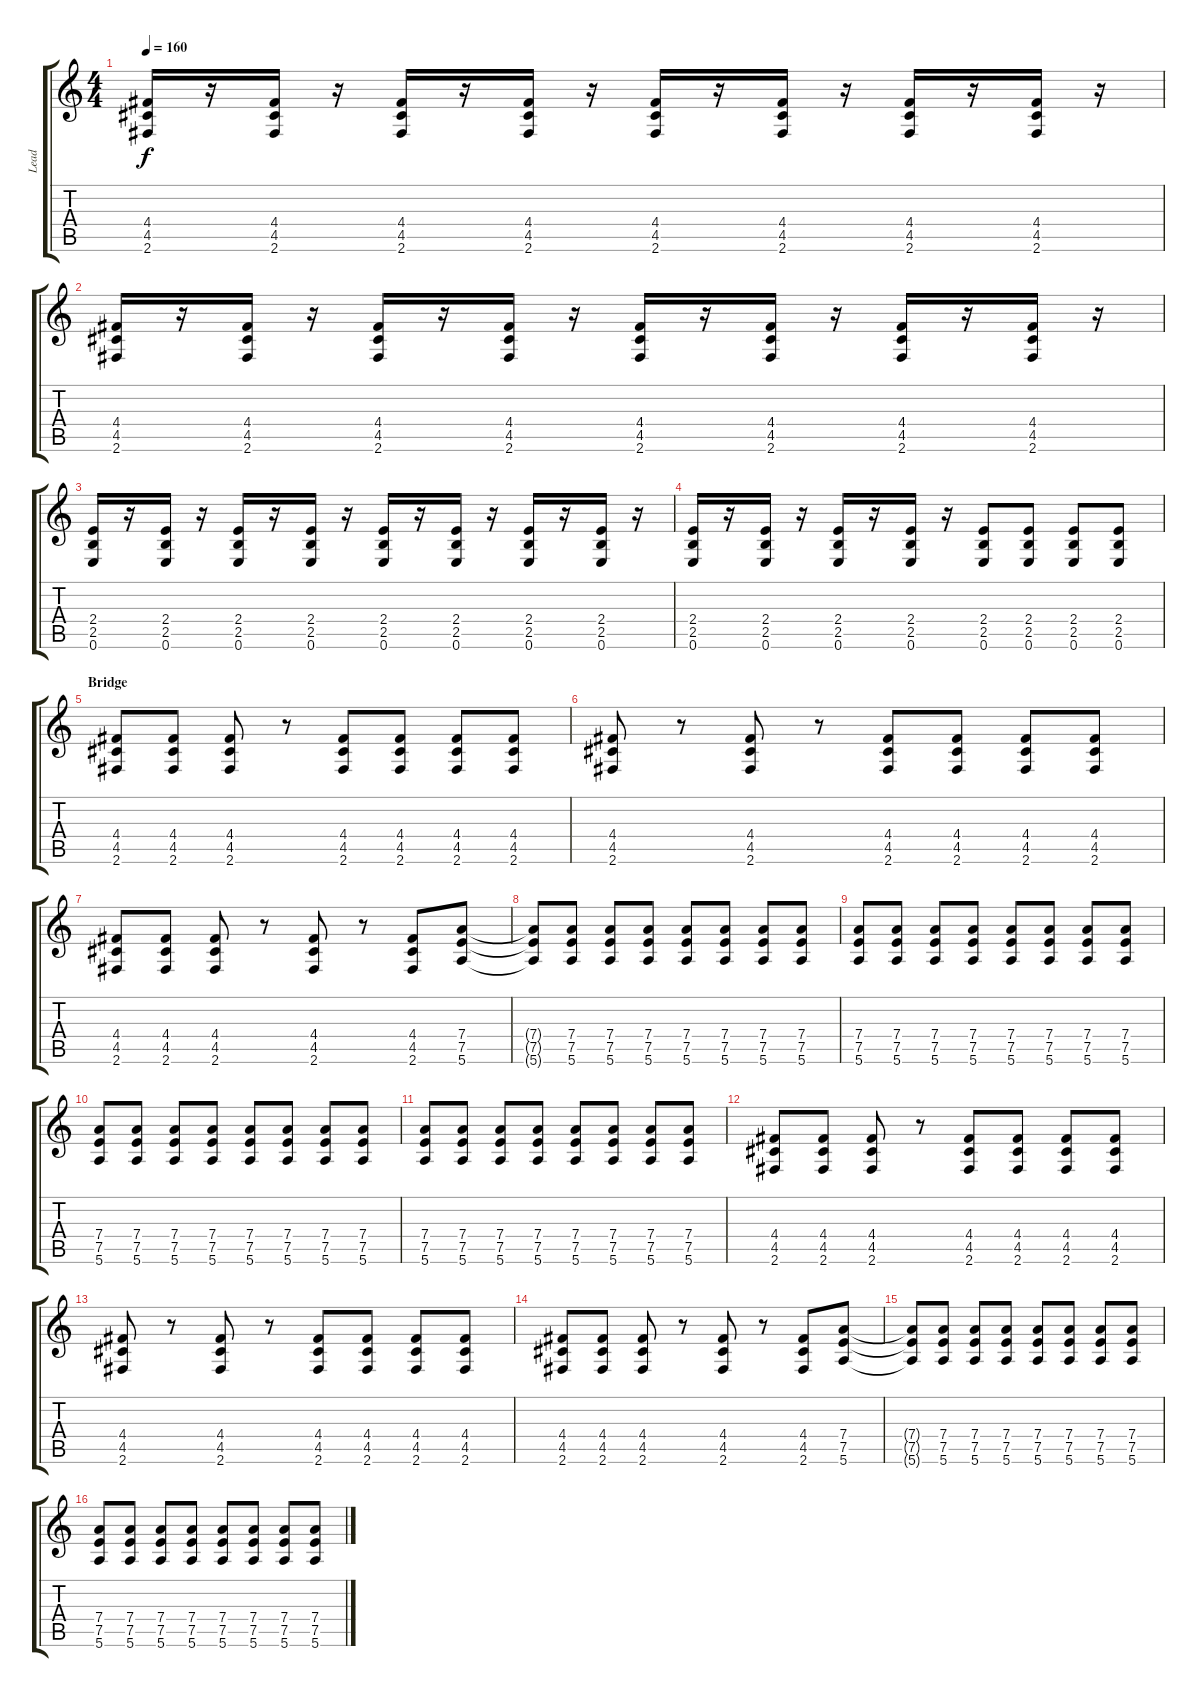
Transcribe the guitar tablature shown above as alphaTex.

\track ("Lead" "Lead") {instrument distortionguitar}
\staff {score tabs}
\tuning (E4 B3 G3 D3 A2 E2) {hide}
\ts (4 4)
\tempo 160
\clef g2
\ks c
(4.4 4.5 2.6).16{dy f} r.16 (4.4 4.5 2.6).16 r.16 (4.4 4.5 2.6).16 r.16 (4.4 4.5 2.6).16 r.16 (4.4 4.5 2.6).16 r.16 (4.4 4.5 2.6).16 r.16 (4.4 4.5 2.6).16 r.16 (4.4 4.5 2.6).16 r.16 |
(4.4 4.5 2.6).16 r.16 (4.4 4.5 2.6).16 r.16 (4.4 4.5 2.6).16 r.16 (4.4 4.5 2.6).16 r.16 (4.4 4.5 2.6).16 r.16 (4.4 4.5 2.6).16 r.16 (4.4 4.5 2.6).16 r.16 (4.4 4.5 2.6).16 r.16 |
(2.4 2.5 0.6).16 r.16 (2.4 2.5 0.6).16 r.16 (2.4 2.5 0.6).16 r.16 (2.4 2.5 0.6).16 r.16 (2.4 2.5 0.6).16 r.16 (2.4 2.5 0.6).16 r.16 (2.4 2.5 0.6).16 r.16 (2.4 2.5 0.6).16 r.16 |
(2.4 2.5 0.6).16 r.16 (2.4 2.5 0.6).16 r.16 (2.4 2.5 0.6).16 r.16 (2.4 2.5 0.6).16 r.16 (2.4 2.5 0.6).8 (2.4 2.5 0.6).8 (2.4 2.5 0.6).8 (2.4 2.5 0.6).8 |
\section ("" "Bridge")
(4.4 4.5 2.6).8 (4.4 4.5 2.6).8 (4.4 4.5 2.6).8 r.8 (4.4 4.5 2.6).8 (4.4 4.5 2.6).8 (4.4 4.5 2.6).8 (4.4 4.5 2.6).8 |
(4.4 4.5 2.6).8 r.8 (4.4 4.5 2.6).8 r.8 (4.4 4.5 2.6).8 (4.4 4.5 2.6).8 (4.4 4.5 2.6).8 (4.4 4.5 2.6).8 |
(4.4 4.5 2.6).8 (4.4 4.5 2.6).8 (4.4 4.5 2.6).8 r.8 (4.4 4.5 2.6).8 r.8 (4.4 4.5 2.6).8 (7.4 7.5 5.6).8 |
(7.4{t} 7.5{t} 5.6{t}).8 (7.4 7.5 5.6).8 (7.4 7.5 5.6).8 (7.4 7.5 5.6).8 (7.4 7.5 5.6).8 (7.4 7.5 5.6).8 (7.4 7.5 5.6).8 (7.4 7.5 5.6).8 |
(7.4 7.5 5.6).8 (7.4 7.5 5.6).8 (7.4 7.5 5.6).8 (7.4 7.5 5.6).8 (7.4 7.5 5.6).8 (7.4 7.5 5.6).8 (7.4 7.5 5.6).8 (7.4 7.5 5.6).8 |
(7.4 7.5 5.6).8 (7.4 7.5 5.6).8 (7.4 7.5 5.6).8 (7.4 7.5 5.6).8 (7.4 7.5 5.6).8 (7.4 7.5 5.6).8 (7.4 7.5 5.6).8 (7.4 7.5 5.6).8 |
(7.4 7.5 5.6).8 (7.4 7.5 5.6).8 (7.4 7.5 5.6).8 (7.4 7.5 5.6).8 (7.4 7.5 5.6).8 (7.4 7.5 5.6).8 (7.4 7.5 5.6).8 (7.4 7.5 5.6).8 |
(4.4 4.5 2.6).8 (4.4 4.5 2.6).8 (4.4 4.5 2.6).8 r.8 (4.4 4.5 2.6).8 (4.4 4.5 2.6).8 (4.4 4.5 2.6).8 (4.4 4.5 2.6).8 |
(4.4 4.5 2.6).8 r.8 (4.4 4.5 2.6).8 r.8 (4.4 4.5 2.6).8 (4.4 4.5 2.6).8 (4.4 4.5 2.6).8 (4.4 4.5 2.6).8 |
(4.4 4.5 2.6).8 (4.4 4.5 2.6).8 (4.4 4.5 2.6).8 r.8 (4.4 4.5 2.6).8 r.8 (4.4 4.5 2.6).8 (7.4 7.5 5.6).8 |
(7.4{t} 7.5{t} 5.6{t}).8 (7.4 7.5 5.6).8 (7.4 7.5 5.6).8 (7.4 7.5 5.6).8 (7.4 7.5 5.6).8 (7.4 7.5 5.6).8 (7.4 7.5 5.6).8 (7.4 7.5 5.6).8 |
(7.4 7.5 5.6).8 (7.4 7.5 5.6).8 (7.4 7.5 5.6).8 (7.4 7.5 5.6).8 (7.4 7.5 5.6).8 (7.4 7.5 5.6).8 (7.4 7.5 5.6).8 (7.4 7.5 5.6).8
